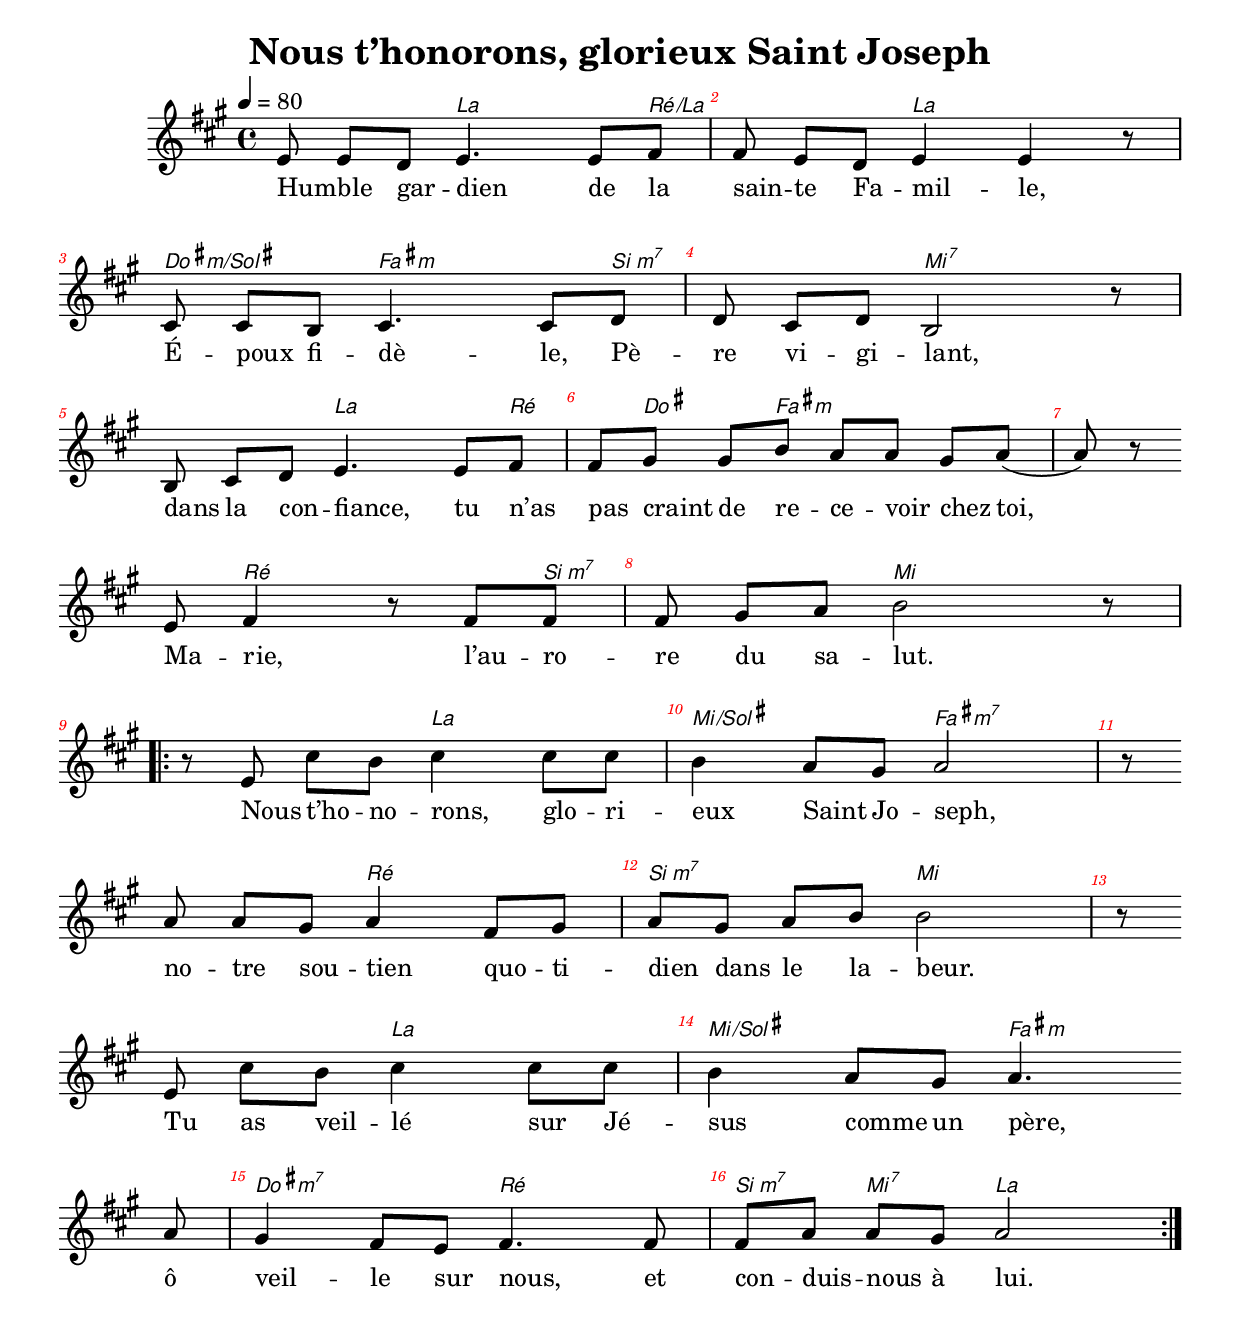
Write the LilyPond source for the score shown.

\version "2.22.2"

% %tagline	= "Musique gravée par philippe@nenert.net à l'aide de LilyPond.org"
% tagline		=
% 	\markup {
% 		% \draw-hline
% 		\line	{
% 			\left-column {
% 				Paroles er musique : Communauté de l’Emmanuel (L. Brodin)
% 			}
% 			\right-column {
% 					N° 25-06
% 			}
% 			\line	{
% 				\left-column {
% 					© 2019, Édition de l’Emmanuel, 89 boulevard Blanqui, 75013 Paris
% 				}
% 				\right-column {
% 					CD n° 65
% 				}
% 			}
% 		}
% 		% \draw-hline
% 		\line	{
% 			\center-column {
% 				\line	{
% 					\italic \teeny {
% 						Partition gravée
% 						\simple #(strftime "le %d/%m/%Y à %H:%M" (localtime (current-time) ) )
% 						par
% 						\with-url #"mailto:philippe@nenert.net" {
% 							philippe@nenert.net
% 						}
% 						grâce à
% 						\with-url #"http://lilypond.org/" {
% 							LilyPond.org
% 						}
% 					}
% 				}
% 			}
% 		}
% 	}

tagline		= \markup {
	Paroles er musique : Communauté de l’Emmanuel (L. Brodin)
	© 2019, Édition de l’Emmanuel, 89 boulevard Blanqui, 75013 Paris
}
% \markup {
%   \fill-line {
%     % décalage par rapport à la marge de gauche
%     % peut être supprimé si l'espace sur la page est réduit
%     \hspace #0.1
%     \column {
%       \line { \bold "2."
%         \column {
%           "Sous les feuilles d'un chêne"
%           "Je me suis fait sécher..."
%         }
%       }
%       % ajout d'espace vertical entre les couplets
%       \combine \null \vspace #0.1
%       \line { \bold "3."
%         \column {
%           "Chante, rossignol, chante,"
%           "Toi qui as le cœur gai..."
%         }
%       }
%     }
%     % ajout d'espace horizontal entre les colonnes
%     \hspace #0.1
%     \column {
%       \line { \bold "4."
%         \column {
%           "J'ai perdu mon ami"
%           "Sans l'avoir mérité..."
%         }
%       }
%       % ajout d'espace vertical entre les couplets
%       \combine \null \vspace #0.1
%       \line { \bold "5."
%         \column {
%           "Je voudrais que la rose"
%           "Fût encore au rosier..."
%         }
%       }
%     }
%     % décalage par rapport à la marge de droite
%     % peut être supprimé si l'espace sur la page est réduit
%     \hspace #0.1
%   }
% }


#(set-default-paper-size "a4" )
% #(set-global-staff-size 22 )

\header {
	title = "Nous t’honorons, glorieux Saint Joseph"
	% subtitle = ""
	% instrument = ""
	% composer = ""
	% poet = ""
  % piece = ""
}

global = {
	\key a \major
	\time 4/4
  
	% la mise en forme desnuances
	% \include "../all/dynamic_text_spanner.ly"

	% l'écriture des numéros de mesures
  \version "2.22.2"

%%%%%%%%%%%%%%%%%%%%%%%%%%%%%%%%%%%%%%%%%%%%%%%%%%%%%%%%%%%%%%%%%%%%%%%%%%%%%
% Nous compressons les mesures vides et voulons une barre horizontale
% \compressFullBarRests
\override MultiMeasureRest.expand-limit 	= #3

%%%%%%%%%%%%%%%%%%%%%%%%%%%%%%%%%%%%%%%%%%%%%%%%%%%%%%%%%%%%%%%%%%%%%%%%%%%%%
% La numérotation des mesures
% \override Score.BarNumber.break-visibility	= #'#(#t #t #t)
\override Score.BarNumber.break-visibility	= #'#(#f #t #t)

% aligne à gauche de la barre
\override Score.BarNumber.self-alignment-X	= #LEFT

%\override Score.BarNumber.padding		= #2.75

% mets le numéros de mesure en italique et les mets en rouge
\override Score.BarNumber.font-shape	= #'italic
\override Score.BarNumber.color		= #red

% Diminue la taille du numéro
\override Score.BarNumber.font-size		= #-4

% Mettre un jolie rond entourant les numéros de mesures
%\override Score.BarNumber #'stencil	= #(make-stencil-circler 0.1 0.05 ly:text-interface::print)

% Ajoute un numéro de version pour les mesures alternatives
\set Score.alternativeNumberingStyle = #'numbers-with-letters

% Gestion du doigté
%\override Score.Fingering #'font-shape	= #'italic
\override Score.Fingering.color		= #blue

% Diminue la taille du numéro
\override Score.Fingering.font-size		= #-7

}



%%%%%%%%%%%%%%%%%%%%%%%%%%%%%%%%%%%%%%%%%%%%%%%%%%%%%%%%%%%%%%%%%%%%%%%%%%%%%%%%
%%%	les importations
%%%

% CHORD
chord	= \chordmode { \version "2.22.2"









s4. a2 d8/a |
s4. a2 s8 |
cis4.:m/gis fis2:m b8:m7 |
s4. e2:7 s8 |
s4. a2 d8 |
s8 cis4 fis2:m s8 |
s4. d2 b8:m7 |
s4. e2 s8 |
s2 a2 |
e2/gis fis2:m7 |
s2 d2 |
b2:m7 e2 |
s2 a2 |
e2/gis fis2:m |
cis2:m7 d2 |
b4:m7 e4:7 a2 |
 }

% MUSIC
music	= \relative c '{ \version "2.22.2"








\tempo 4 = 80
e8 e[ d] e4. e8 fis |
fis e[ d] e4 e r8 | \break
cis cis[ b] cis4. cis8 d |
d cis[ d] b2 r8 | \break
b cis[ d] e4. e8 fis |
fis[ gis] gis b a[ a] gis a8( |
a8) r8 \bar "" \break e8 fis4 r8 fis8 fis8 |
fis8 gis8[ a8] b2 r8 | \break
\repeat volta 2 { r8 e,8 cis'8[ b8] cis4 cis8[ cis] |
b4 a8[ gis8] a2 |
r8 \bar "" \break a8 a8[ gis8] a4 fis8 gis8 |
a8 gis8 a8[ b8] b2 |
r8 \bar "" \break e,8 cis'8[ b8] cis4 cis8 cis8 |
b4 a8 gis8 a4. \bar "" \break a8 |
gis4 fis8 e8 fis4. fis8 |
fis8[ a8] a8[ gis8] a2 | }
% \bar "|."
 }

% CHANT
chant = \lyricmode { % Chant

Hum -- ble gar -- dien de la sain -- te Fa -- mil -- le,
É -- poux fi -- dè -- le, Pè -- re vi -- gi -- lant,
dans la con -- fiance,
tu n’as pas craint de re -- ce -- voir chez toi,
Ma -- rie, l’au -- ro -- re du sa -- lut.
Nous t’ho -- no -- rons, glo -- ri -- eux Saint Jo -- seph,
no -- tre sou -- tien quo -- ti -- dien dans le la -- beur.
Tu as veil -- lé sur Jé -- sus comme un père,
ô veil -- le sur nous, et con -- duis -- nous à lui.
 }



%%%%%%%%%%%%%%%%%%%%%%%%%%%%%%%%%%%%%%%%%%%%%%%%%%%%%%%%%%%%%%%%%%%%%%%%%%%%%%%%
%%%%%	La partition
%%%%%
\paper {
  system-system-spacing.basic-distance = #15
}

\bookpart {
	\score {
		\new ChoirStaff <<
      \new ChordNames { 
        \override ChordName.font-shape = #'italic
        \override ChordName.font-size = #-1
        \frenchChords
        \chord 
      }
      \new Staff = "chant" 
        % \with {
        %   \override StaffGrouper.staff-staff-spacing.padding = #0
        %   \override StaffGrouper.staff-staff-spacing.basic-distance = #1
        % }
        {
          \new Voice = "chant" {
            \global
            \music
          }        
        }
        \new Lyrics \lyricsto "chant" { 
          \override     LyricText #'self-alignment-X = #-1
          \chant 
        }
    >>
  }
}
